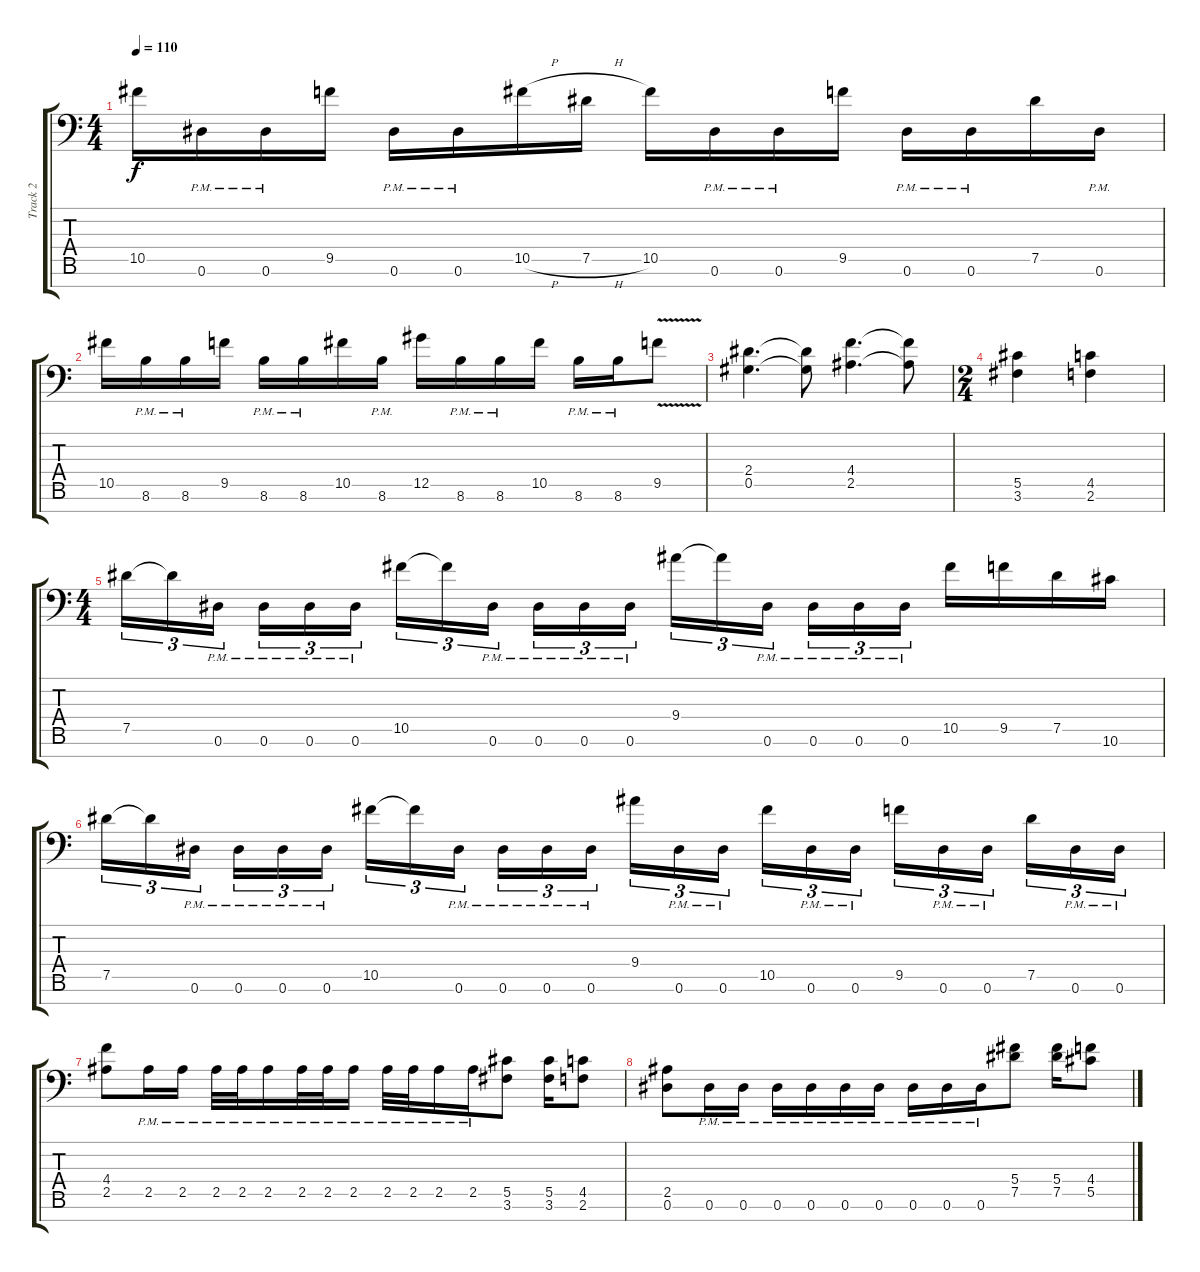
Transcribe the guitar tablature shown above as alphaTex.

\track ("Track 2" "Track 2") {instrument distortionguitar}
\staff {score tabs}
\tuning (Eb4 Bb3 Gb3 Db3 Ab2 Eb2 C-1) {hide}
\ts (4 4)
\tempo 110
\clef f4
\ks c
10.5.16{dy f} 0.6{pm}.16 0.6{pm}.16 9.5.16 0.6{pm}.16 0.6{pm}.16 10.5{h}.16 7.5{h}.16 10.5.16 0.6{pm}.16 0.6{pm}.16 9.5.16 0.6{pm}.16 0.6{pm}.16 7.5.16 0.6{pm}.16 |
10.5.16 8.6{pm}.16 8.6{pm}.16 9.5.16 8.6{pm}.16 8.6{pm}.16 10.5.16 8.6{pm}.16 12.5.16 8.6{pm}.16 8.6{pm}.16 10.5.16 8.6{pm}.16 8.6{pm}.16 9.5{v}.8 |
(2.4 0.5).4{d} (2.4{t} 0.5{t}).8 (4.4 2.5).4{d} (4.4{t} 2.5{t}).8 |
\ts (2 4)
(5.5 3.6).4 (4.5 2.6).4 |
\ts (4 4)
7.5.16{tu (3 2)} 7.5{t}.16{tu (3 2)} 0.6{pm}.16{tu (3 2) beam splitsecondary} 0.6{pm}.16{tu (3 2)} 0.6{pm}.16{tu (3 2)} 0.6{pm}.16{tu (3 2)} 10.5.16{tu (3 2)} 10.5{t}.16{tu (3 2)} 0.6{pm}.16{tu (3 2) beam splitsecondary} 0.6{pm}.16{tu (3 2)} 0.6{pm}.16{tu (3 2)} 0.6{pm}.16{tu (3 2)} 9.4.16{tu (3 2)} 9.4{t}.16{tu (3 2)} 0.6{pm}.16{tu (3 2) beam splitsecondary} 0.6{pm}.16{tu (3 2)} 0.6{pm}.16{tu (3 2)} 0.6{pm}.16{tu (3 2)} 10.5.16 9.5.16 7.5.16 10.6.16 |
7.5.16{tu (3 2)} 7.5{t}.16{tu (3 2)} 0.6{pm}.16{tu (3 2) beam splitsecondary} 0.6{pm}.16{tu (3 2)} 0.6{pm}.16{tu (3 2)} 0.6{pm}.16{tu (3 2)} 10.5.16{tu (3 2)} 10.5{t}.16{tu (3 2)} 0.6{pm}.16{tu (3 2) beam splitsecondary} 0.6{pm}.16{tu (3 2)} 0.6{pm}.16{tu (3 2)} 0.6{pm}.16{tu (3 2)} 9.4.16{tu (3 2)} 0.6{pm}.16{tu (3 2)} 0.6{pm}.16{tu (3 2) beam splitsecondary} 10.5.16{tu (3 2)} 0.6{pm}.16{tu (3 2)} 0.6{pm}.16{tu (3 2)} 9.5.16{tu (3 2)} 0.6{pm}.16{tu (3 2)} 0.6{pm}.16{tu (3 2) beam splitsecondary} 7.5.16{tu (3 2)} 0.6{pm}.16{tu (3 2)} 0.6{pm}.16{tu (3 2)} |
(4.4 2.5).8 2.5{pm}.16 2.5{pm}.16 2.5{pm}.32 2.5{pm}.32 2.5{pm}.16 2.5{pm}.32 2.5{pm}.32 2.5{pm}.16 2.5{pm}.32 2.5{pm}.32 2.5{pm}.16 2.5{pm}.16 (5.5 3.6).8 (5.5 3.6).16 (4.5 2.6).8 |
(2.5 0.6).8 0.6{pm}.16 0.6{pm}.16 0.6{pm}.16 0.6{pm}.16 0.6{pm}.16 0.6{pm}.16 0.6{pm}.16 0.6{pm}.16 0.6{pm}.16 (5.4 7.5).8 (5.4 7.5).16 (4.4 5.5).8
